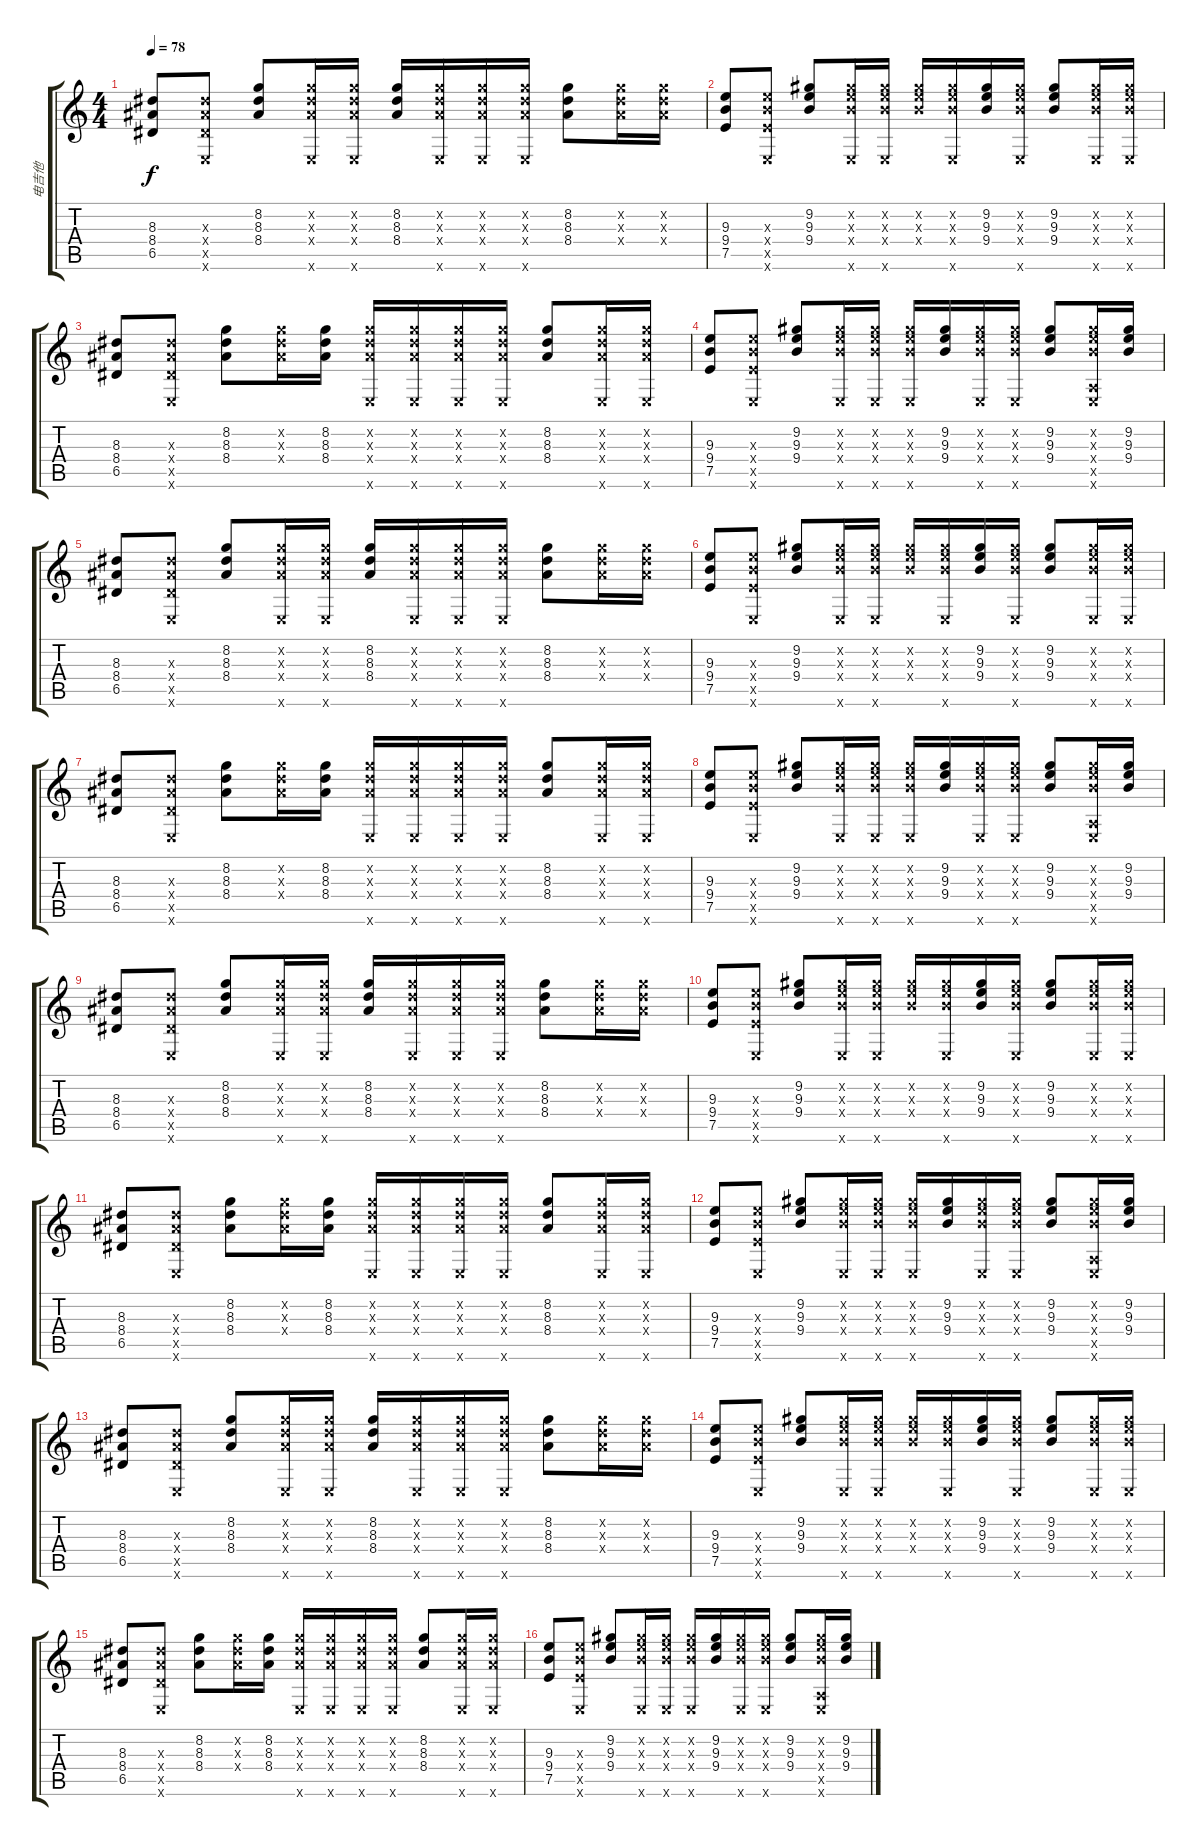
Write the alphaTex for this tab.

\track ("电吉他" "电吉他") {instrument distortionguitar}
\staff {score tabs}
\tuning (E4 B3 G3 D3 A2 E2) {hide}
\ts (4 4)
\tempo 78
\clef g2
\ks c
(8.3 8.4 6.5).8{dy f} (8.3{x} 8.4{x} 6.5{x} 0.6{x}).8 (8.2 8.3 8.4).8 (8.2{x} 8.3{x} 8.4{x} 0.6{x}).16 (8.2{x} 8.3{x} 8.4{x} 0.6{x}).16 (8.2 8.3 8.4).16 (8.2{x} 8.3{x} 8.4{x} 0.6{x}).16 (8.2{x} 8.3{x} 8.4{x} 0.6{x}).16 (8.2{x} 8.3{x} 8.4{x} 0.6{x}).16 (8.2 8.3 8.4).8 (8.2{x} 8.3{x} 8.4{x}).16 (8.2{x} 8.3{x} 8.4{x}).16 |
(9.3 9.4 7.5).8 (9.3{x} 9.4{x} 7.5{x} 0.6{x}).8 (9.2 9.3 9.4).8 (9.2{x} 9.3{x} 9.4{x} 0.6{x}).16 (9.2{x} 9.3{x} 9.4{x} 0.6{x}).16 (9.2{x} 9.3{x} 9.4{x}).16 (9.2{x} 9.3{x} 9.4{x} 0.6{x}).16 (9.2 9.3 9.4).16 (9.2{x} 9.3{x} 9.4{x} 0.6{x}).16 (9.2 9.3 9.4).8 (9.2{x} 9.3{x} 9.4{x} 0.6{x}).16 (9.2{x} 9.3{x} 9.4{x} 0.6{x}).16 |
(8.3 8.4 6.5).8 (8.3{x} 8.4{x} 6.5{x} 0.6{x}).8 (8.2 8.3 8.4).8 (8.2{x} 8.3{x} 8.4{x}).16 (8.2 8.3 8.4).16 (8.2{x} 8.3{x} 8.4{x} 0.6{x}).16 (8.2{x} 8.3{x} 8.4{x} 0.6{x}).16 (8.2{x} 8.3{x} 8.4{x} 0.6{x}).16 (8.2{x} 8.3{x} 8.4{x} 0.6{x}).16 (8.2 8.3 8.4).8 (8.2{x} 8.3{x} 8.4{x} 0.6{x}).16 (8.2{x} 8.3{x} 8.4{x} 0.6{x}).16 |
(9.3 9.4 7.5).8 (9.3{x} 9.4{x} 7.5{x} 0.6{x}).8 (9.2 9.3 9.4).8 (9.2{x} 9.3{x} 9.4{x} 0.6{x}).16 (9.2{x} 9.3{x} 9.4{x} 0.6{x}).16 (9.2{x} 9.3{x} 9.4{x} 0.6{x}).16 (9.2 9.3 9.4).16 (9.2{x} 9.3{x} 9.4{x} 0.6{x}).16 (9.2{x} 9.3{x} 9.4{x} 0.6{x}).16 (9.2 9.3 9.4).8 (9.2{x} 9.3{x} 9.4{x} 0.5{x} 0.6{x}).16 (9.2 9.3 9.4).16 |
(8.3 8.4 6.5).8 (8.3{x} 8.4{x} 6.5{x} 0.6{x}).8 (8.2 8.3 8.4).8 (8.2{x} 8.3{x} 8.4{x} 0.6{x}).16 (8.2{x} 8.3{x} 8.4{x} 0.6{x}).16 (8.2 8.3 8.4).16 (8.2{x} 8.3{x} 8.4{x} 0.6{x}).16 (8.2{x} 8.3{x} 8.4{x} 0.6{x}).16 (8.2{x} 8.3{x} 8.4{x} 0.6{x}).16 (8.2 8.3 8.4).8 (8.2{x} 8.3{x} 8.4{x}).16 (8.2{x} 8.3{x} 8.4{x}).16 |
(9.3 9.4 7.5).8 (9.3{x} 9.4{x} 7.5{x} 0.6{x}).8 (9.2 9.3 9.4).8 (9.2{x} 9.3{x} 9.4{x} 0.6{x}).16 (9.2{x} 9.3{x} 9.4{x} 0.6{x}).16 (9.2{x} 9.3{x} 9.4{x}).16 (9.2{x} 9.3{x} 9.4{x} 0.6{x}).16 (9.2 9.3 9.4).16 (9.2{x} 9.3{x} 9.4{x} 0.6{x}).16 (9.2 9.3 9.4).8 (9.2{x} 9.3{x} 9.4{x} 0.6{x}).16 (9.2{x} 9.3{x} 9.4{x} 0.6{x}).16 |
(8.3 8.4 6.5).8 (8.3{x} 8.4{x} 6.5{x} 0.6{x}).8 (8.2 8.3 8.4).8 (8.2{x} 8.3{x} 8.4{x}).16 (8.2 8.3 8.4).16 (8.2{x} 8.3{x} 8.4{x} 0.6{x}).16 (8.2{x} 8.3{x} 8.4{x} 0.6{x}).16 (8.2{x} 8.3{x} 8.4{x} 0.6{x}).16 (8.2{x} 8.3{x} 8.4{x} 0.6{x}).16 (8.2 8.3 8.4).8 (8.2{x} 8.3{x} 8.4{x} 0.6{x}).16 (8.2{x} 8.3{x} 8.4{x} 0.6{x}).16 |
(9.3 9.4 7.5).8 (9.3{x} 9.4{x} 7.5{x} 0.6{x}).8 (9.2 9.3 9.4).8 (9.2{x} 9.3{x} 9.4{x} 0.6{x}).16 (9.2{x} 9.3{x} 9.4{x} 0.6{x}).16 (9.2{x} 9.3{x} 9.4{x} 0.6{x}).16 (9.2 9.3 9.4).16 (9.2{x} 9.3{x} 9.4{x} 0.6{x}).16 (9.2{x} 9.3{x} 9.4{x} 0.6{x}).16 (9.2 9.3 9.4).8 (9.2{x} 9.3{x} 9.4{x} 0.5{x} 0.6{x}).16 (9.2 9.3 9.4).16 |
(8.3 8.4 6.5).8 (8.3{x} 8.4{x} 6.5{x} 0.6{x}).8 (8.2 8.3 8.4).8 (8.2{x} 8.3{x} 8.4{x} 0.6{x}).16 (8.2{x} 8.3{x} 8.4{x} 0.6{x}).16 (8.2 8.3 8.4).16 (8.2{x} 8.3{x} 8.4{x} 0.6{x}).16 (8.2{x} 8.3{x} 8.4{x} 0.6{x}).16 (8.2{x} 8.3{x} 8.4{x} 0.6{x}).16 (8.2 8.3 8.4).8 (8.2{x} 8.3{x} 8.4{x}).16 (8.2{x} 8.3{x} 8.4{x}).16 |
(9.3 9.4 7.5).8 (9.3{x} 9.4{x} 7.5{x} 0.6{x}).8 (9.2 9.3 9.4).8 (9.2{x} 9.3{x} 9.4{x} 0.6{x}).16 (9.2{x} 9.3{x} 9.4{x} 0.6{x}).16 (9.2{x} 9.3{x} 9.4{x}).16 (9.2{x} 9.3{x} 9.4{x} 0.6{x}).16 (9.2 9.3 9.4).16 (9.2{x} 9.3{x} 9.4{x} 0.6{x}).16 (9.2 9.3 9.4).8 (9.2{x} 9.3{x} 9.4{x} 0.6{x}).16 (9.2{x} 9.3{x} 9.4{x} 0.6{x}).16 |
(8.3 8.4 6.5).8 (8.3{x} 8.4{x} 6.5{x} 0.6{x}).8 (8.2 8.3 8.4).8 (8.2{x} 8.3{x} 8.4{x}).16 (8.2 8.3 8.4).16 (8.2{x} 8.3{x} 8.4{x} 0.6{x}).16 (8.2{x} 8.3{x} 8.4{x} 0.6{x}).16 (8.2{x} 8.3{x} 8.4{x} 0.6{x}).16 (8.2{x} 8.3{x} 8.4{x} 0.6{x}).16 (8.2 8.3 8.4).8 (8.2{x} 8.3{x} 8.4{x} 0.6{x}).16 (8.2{x} 8.3{x} 8.4{x} 0.6{x}).16 |
(9.3 9.4 7.5).8 (9.3{x} 9.4{x} 7.5{x} 0.6{x}).8 (9.2 9.3 9.4).8 (9.2{x} 9.3{x} 9.4{x} 0.6{x}).16 (9.2{x} 9.3{x} 9.4{x} 0.6{x}).16 (9.2{x} 9.3{x} 9.4{x} 0.6{x}).16 (9.2 9.3 9.4).16 (9.2{x} 9.3{x} 9.4{x} 0.6{x}).16 (9.2{x} 9.3{x} 9.4{x} 0.6{x}).16 (9.2 9.3 9.4).8 (9.2{x} 9.3{x} 9.4{x} 0.5{x} 0.6{x}).16 (9.2 9.3 9.4).16 |
(8.3 8.4 6.5).8 (8.3{x} 8.4{x} 6.5{x} 0.6{x}).8 (8.2 8.3 8.4).8 (8.2{x} 8.3{x} 8.4{x} 0.6{x}).16 (8.2{x} 8.3{x} 8.4{x} 0.6{x}).16 (8.2 8.3 8.4).16 (8.2{x} 8.3{x} 8.4{x} 0.6{x}).16 (8.2{x} 8.3{x} 8.4{x} 0.6{x}).16 (8.2{x} 8.3{x} 8.4{x} 0.6{x}).16 (8.2 8.3 8.4).8 (8.2{x} 8.3{x} 8.4{x}).16 (8.2{x} 8.3{x} 8.4{x}).16 |
(9.3 9.4 7.5).8 (9.3{x} 9.4{x} 7.5{x} 0.6{x}).8 (9.2 9.3 9.4).8 (9.2{x} 9.3{x} 9.4{x} 0.6{x}).16 (9.2{x} 9.3{x} 9.4{x} 0.6{x}).16 (9.2{x} 9.3{x} 9.4{x}).16 (9.2{x} 9.3{x} 9.4{x} 0.6{x}).16 (9.2 9.3 9.4).16 (9.2{x} 9.3{x} 9.4{x} 0.6{x}).16 (9.2 9.3 9.4).8 (9.2{x} 9.3{x} 9.4{x} 0.6{x}).16 (9.2{x} 9.3{x} 9.4{x} 0.6{x}).16 |
(8.3 8.4 6.5).8 (8.3{x} 8.4{x} 6.5{x} 0.6{x}).8 (8.2 8.3 8.4).8 (8.2{x} 8.3{x} 8.4{x}).16 (8.2 8.3 8.4).16 (8.2{x} 8.3{x} 8.4{x} 0.6{x}).16 (8.2{x} 8.3{x} 8.4{x} 0.6{x}).16 (8.2{x} 8.3{x} 8.4{x} 0.6{x}).16 (8.2{x} 8.3{x} 8.4{x} 0.6{x}).16 (8.2 8.3 8.4).8 (8.2{x} 8.3{x} 8.4{x} 0.6{x}).16 (8.2{x} 8.3{x} 8.4{x} 0.6{x}).16 |
(9.3 9.4 7.5).8 (9.3{x} 9.4{x} 7.5{x} 0.6{x}).8 (9.2 9.3 9.4).8 (9.2{x} 9.3{x} 9.4{x} 0.6{x}).16 (9.2{x} 9.3{x} 9.4{x} 0.6{x}).16 (9.2{x} 9.3{x} 9.4{x} 0.6{x}).16 (9.2 9.3 9.4).16 (9.2{x} 9.3{x} 9.4{x} 0.6{x}).16 (9.2{x} 9.3{x} 9.4{x} 0.6{x}).16 (9.2 9.3 9.4).8 (9.2{x} 9.3{x} 9.4{x} 0.5{x} 0.6{x}).16 (9.2 9.3 9.4).16
